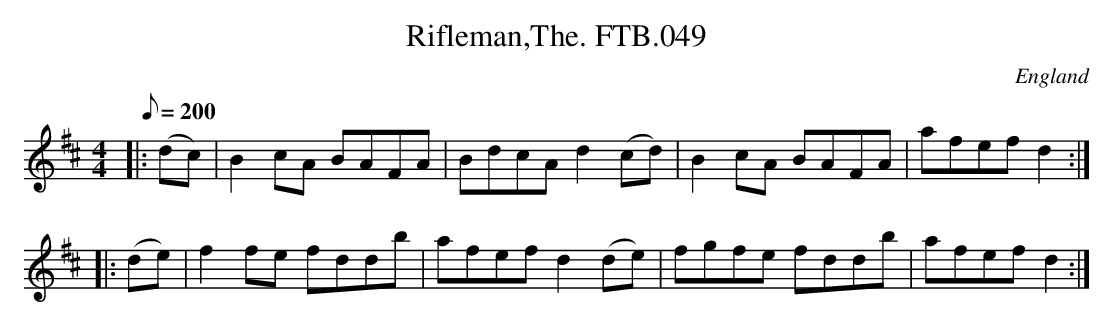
X:1
T:Rifleman,The. FTB.049
M:4/4
Q:200
O:England
K:D major
|:(dc)|B2cA BAFA|BdcAd2(cd)|B2cA BAFA|afefd2:|
|:(de)|f2fe fddb|afefd2(de)|fgfe fddb|afefd2:|
